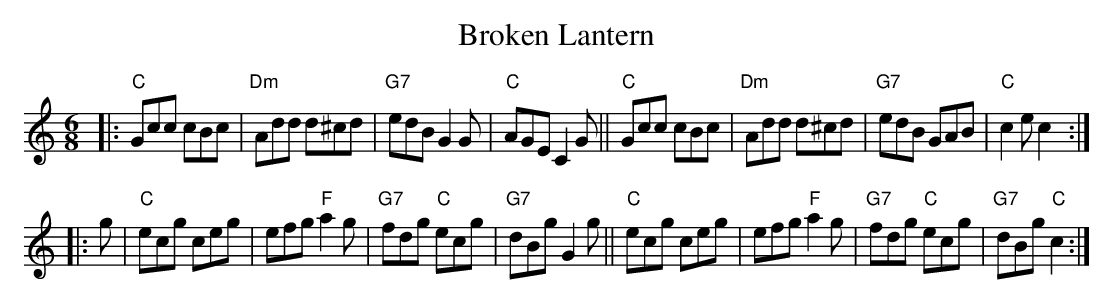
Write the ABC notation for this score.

X:1
T:Broken Lantern
M:6/8
L:1/8
K:the Broken Lantern
|:\
"C"Gcc cBc | "Dm"Add d^cd | "G7"edB G2G | "C"AGE C2G ||\
"C"Gcc cBc | "Dm"Add d^cd | "G7"edB GAB | "C"c2e c2 :|
|: g |\
"C"ecg ceg | efg "F"a2g | "G7"fdg "C"ecg | "G7"dBg G2g ||\
"C"ecg ceg | efg "F"a2g | "G7"fdg "C"ecg | "G7"dBg "C"c2 :|
